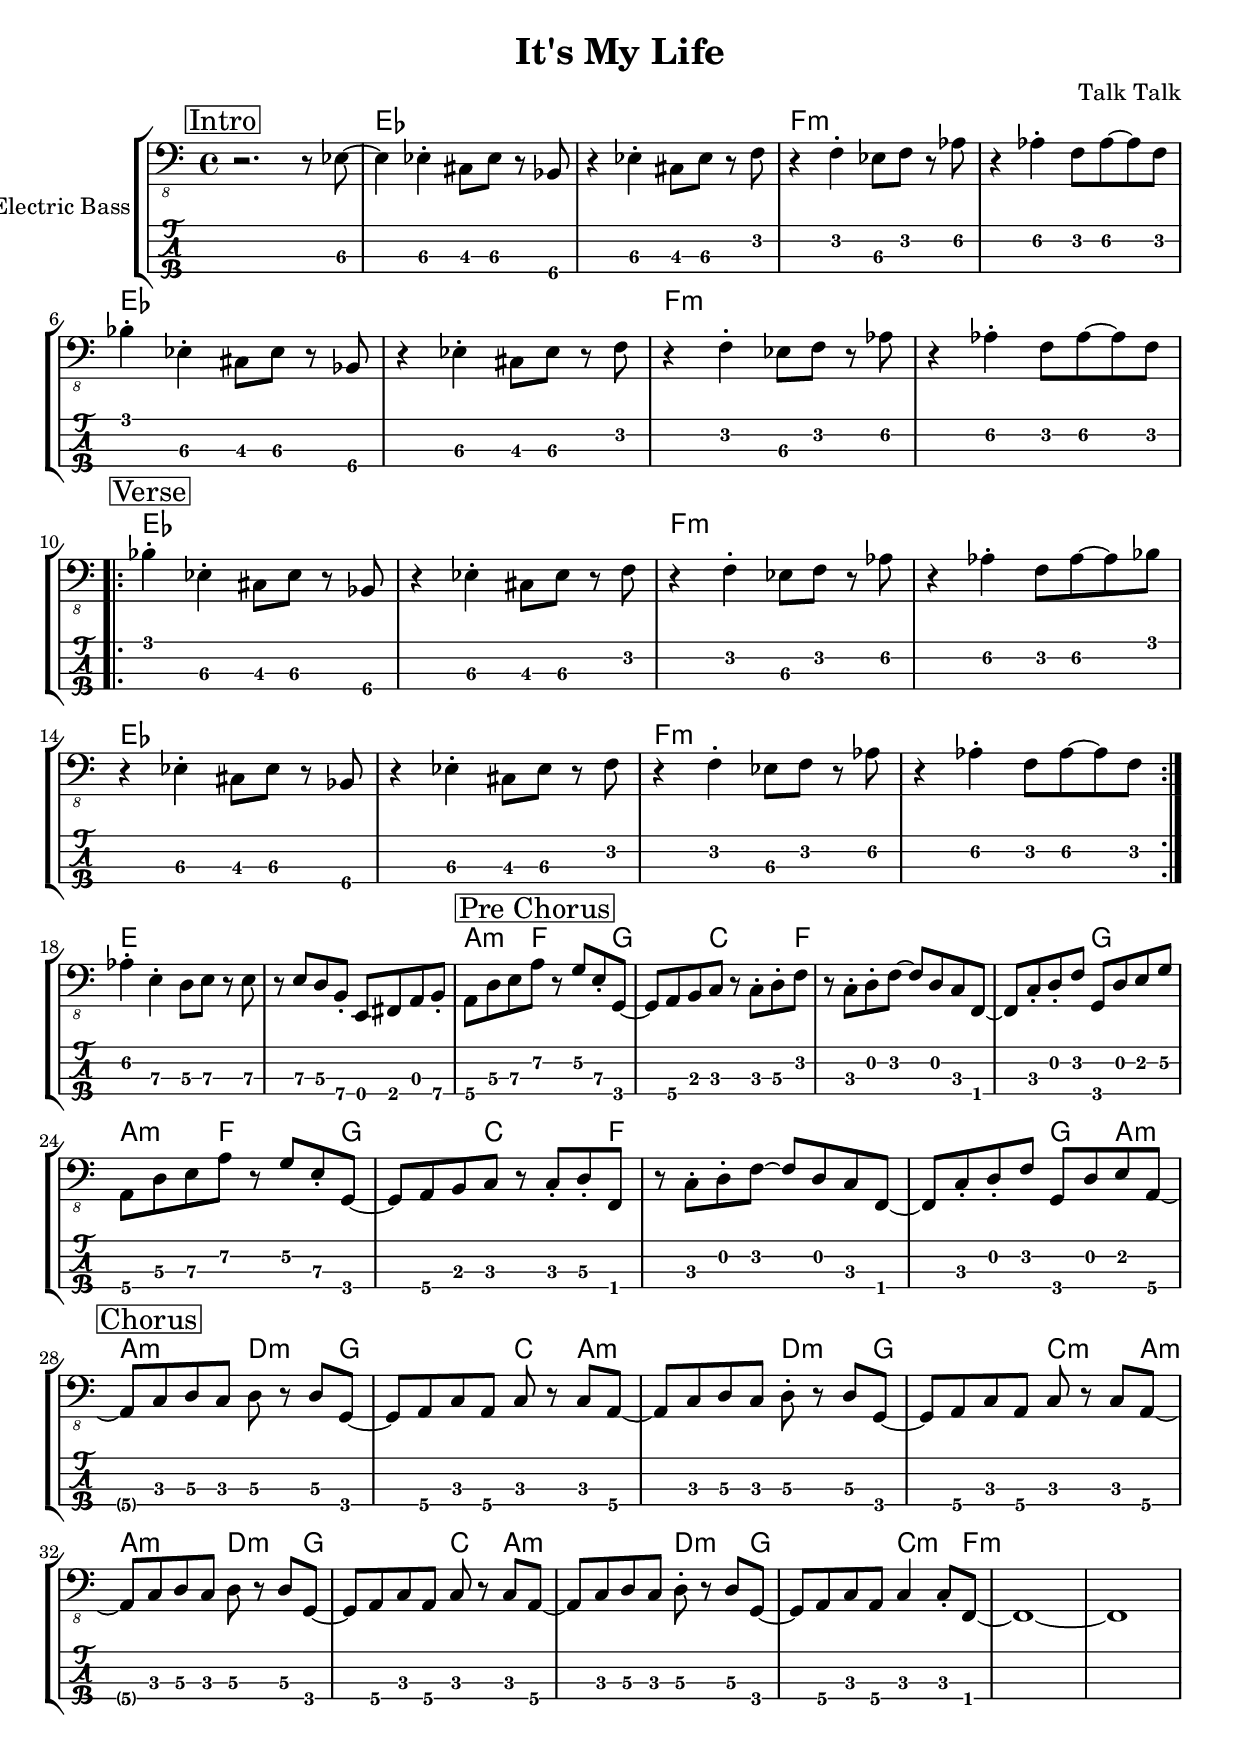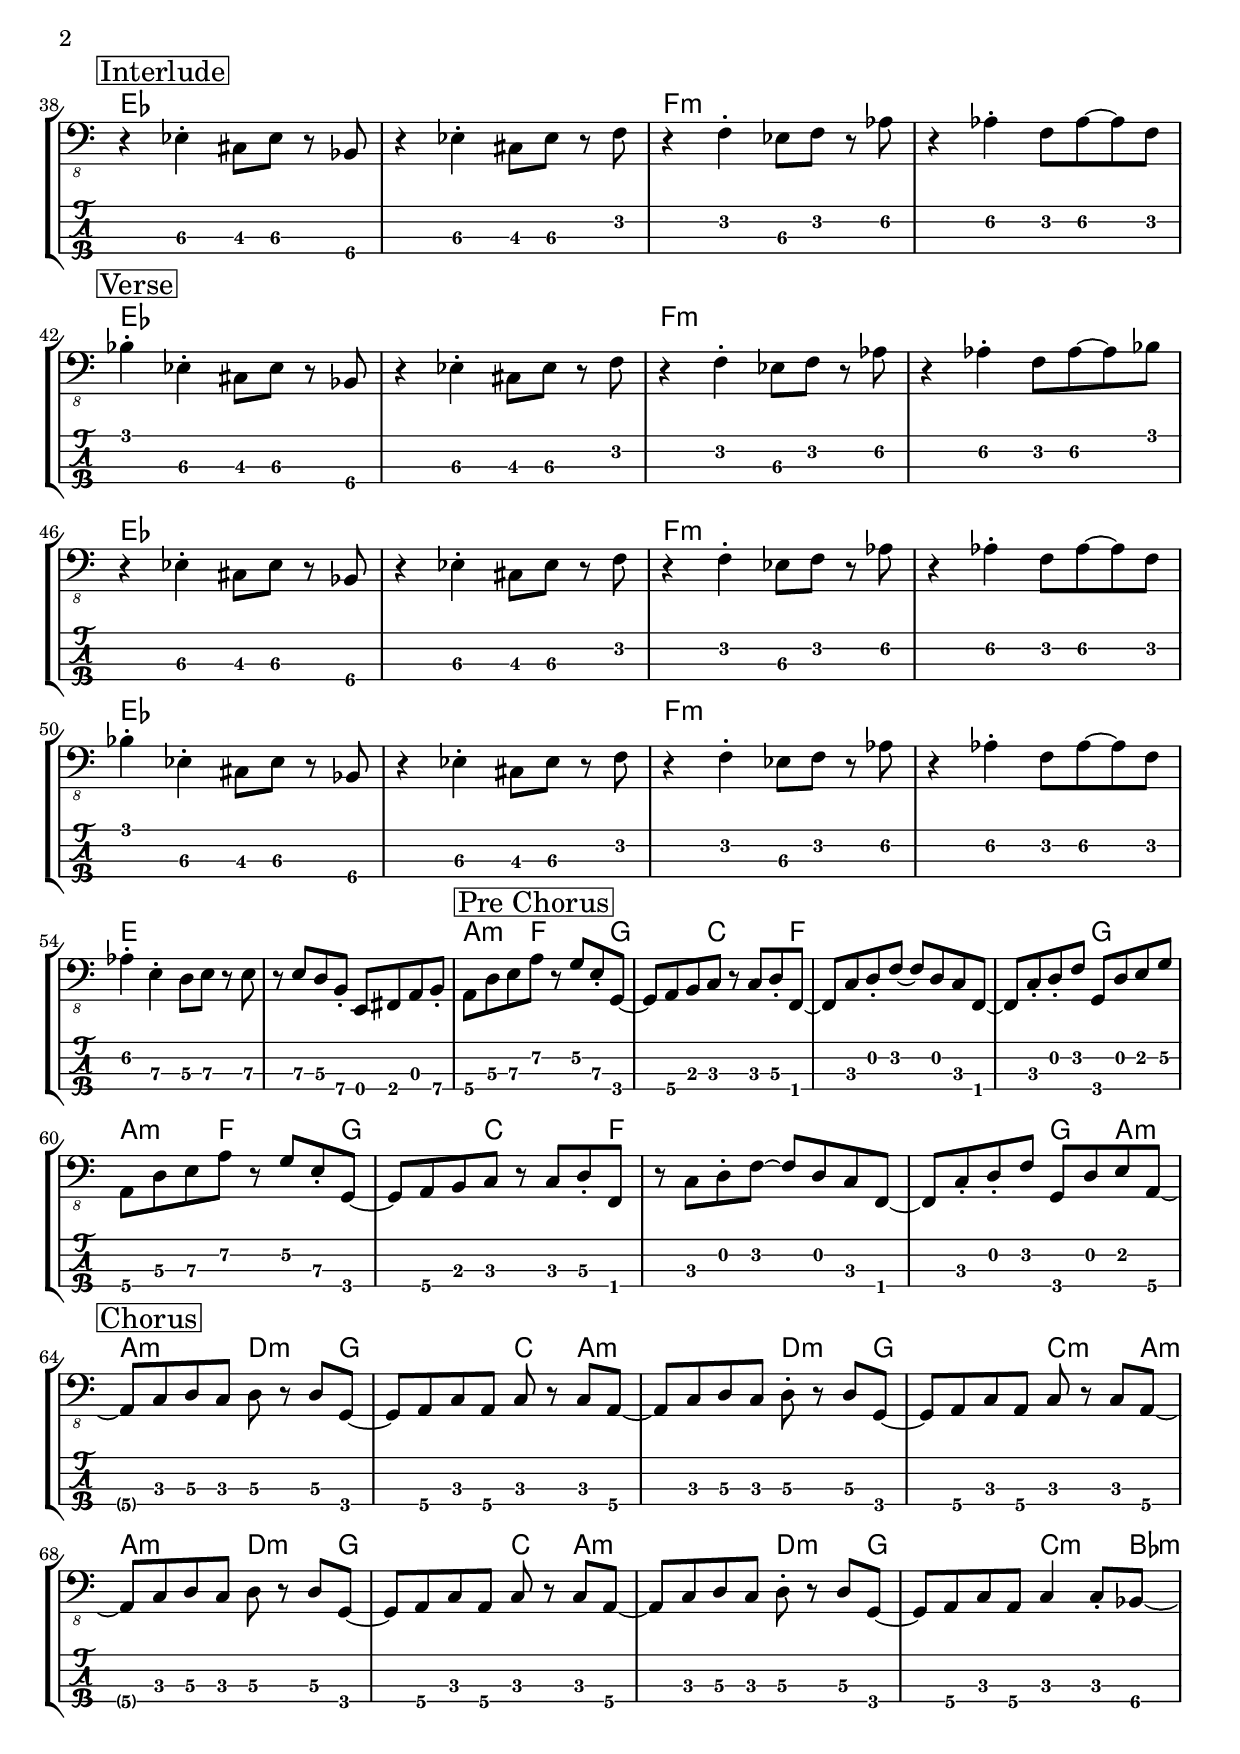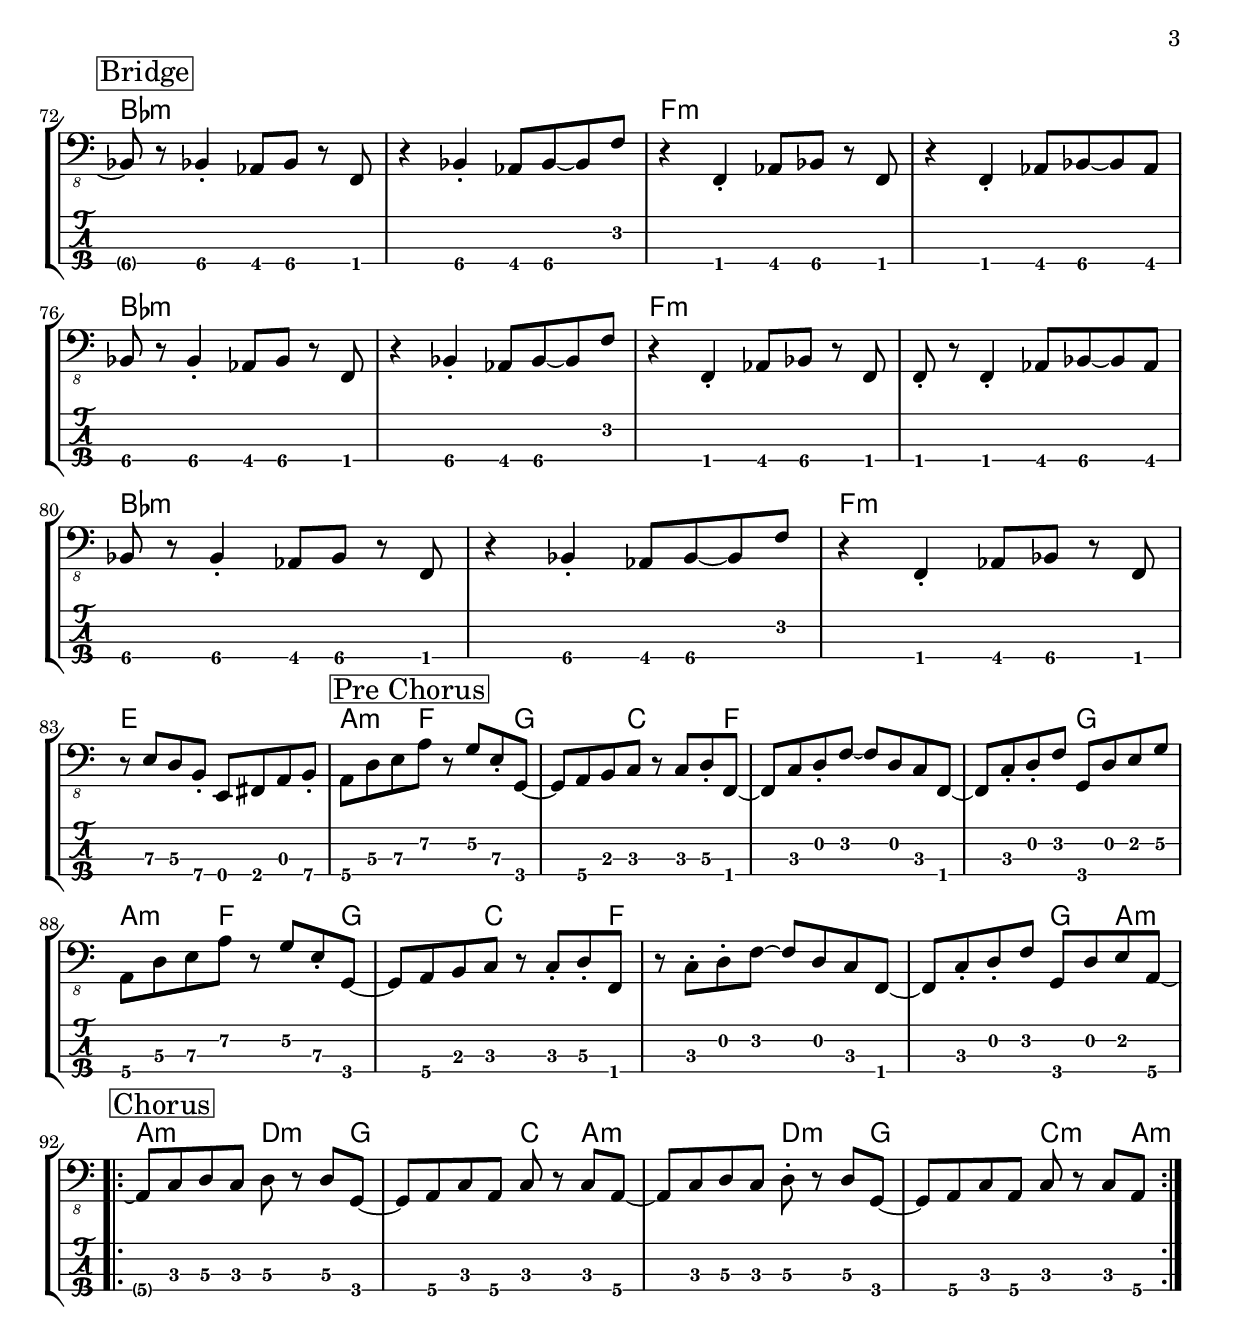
\version "2.19.82"

\header {
	title = "It's My Life"
    composer = "Talk Talk"
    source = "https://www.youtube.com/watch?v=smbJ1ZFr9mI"
}

mbreak = { \break }

global = {
	\key c \major
	\time 4/4
	\set Score.skipBars = ##t
	\override Score.RehearsalMark.self-alignment-X = #LEFT
}
electricBass = \relative c, {
	\global

	% Intro
	\mark \markup { \box { "Intro" } }
	r2. r8 es8~\3 |
	es4\3	es4\3\staccato	cis8 es8\3	r8 bes8\4 |
	r4	es4\3\staccato	cis8 es8\3	r8 f8\2 |
	r4	f4\staccato	es8\3 f8	r8 as8\2 |
	r4	as4\2\staccato	f8 as8\2~	as8\2 f8 |
	\mbreak

	bes4\staccato	es,4\3\staccato	cis8 es8\3	r8 bes8\4 |
	r4	es4\3\staccato	cis8 es8\3	r8 f8\2 |
	r4	f4\staccato	es8\3 f8	r8 as8\2 |
	r4	as4\2\staccato	f8 as8\2~	as8\2 f8 |
	\mbreak


	% Verse
	\mark \markup { \box { "Verse" } }
	\repeat volta 2 {
		bes4\staccato	es,4\3\staccato	cis8 es8\3	r8 bes8\4 |
		r4	es4\3\staccato	cis8 es8\3	r8 f8\2 |
		r4	f4\staccato	es8\3 f8	r8 as8\2 |
		r4	as4\2\staccato	f8 as8\2~	as8\2 bes8 |
		\mbreak
	
		r4	es,4\3\staccato	cis8 es8\3	r8 bes8\4 |
		r4	es4\3\staccato	cis8 es8\3	r8 f8\2 |
		r4	f4\staccato	es8\3 f8	r8 as8\2 |
		r4	as4\2\staccato	f8 as8\2~	as8\2 f8 |
		\mbreak
	}

	\allowPageTurn
	\barNumberCheck #26
	as4\2\staccato	e4\3\staccato	d8\3 e8\3	r8 e8\3 |
	r8 e8\3	d8\3 b8\4\staccato	e,8\4 fis\4	a8 b8\4\staccato |


	% Pre Chorus
	\mark \markup { \box { "Pre Chorus" } }
	a8\4 d8\3	e8\3 a8\2	r8 g8\2	e8\3\staccato g,\4~ |
	g8\4 a8\4	b8\3 c8\3	r8 c8\3\staccato	d8\3\staccato f8 |
	r8 c8\3\staccato	d8\staccato f8~	f8 d8	c8 f,8~ |
	f8 c'8\3\staccato	d8\staccato f8	g,8 d'8	e8 g8\2 |
	\mbreak

	a,8\4 d8\3	e8\3 a8\2	r8 g8\2	e8\3\staccato g,\4~ |
	g8\4 a8\4	b8\3 c8\3	r8 c8\3\staccato	d8\3\staccato f,8 |
	r8 c'8\3\staccato	d8\staccato f8~	f8 d8	c8 f,8~ |
	f8 c'8\3\staccato	d8\staccato f8	g,8 d'8	e8 a,8\4~ |
	\mbreak


	% Chorus
	\mark \markup { \box { "Chorus" } }
	\barNumberCheck #36
	a8\4 c8\3	d8\3 c8\3	d8\3 r8	d8\3 g,8\4~ |
	g8\4 a8\4	c8\3 a8\4	c8\3 r8	c8\3 a8\4~ |
	a8\4 c8\3	d8\3 c8\3	d8\3\staccato r8	d8\3 g,8\4~ |
	g8\4 a8\4	c8\3 a8\4	c8\3 r8	c8\3 a8\4~ |
	\mbreak

	a8\4 c8\3	d8\3 c8\3	d8\3 r8	d8\3 g,8\4~ |
	g8\4 a8\4	c8\3 a8\4	c8\3 r8	c8\3 a8\4~ |
	a8\4 c8\3	d8\3 c8\3	d8\3\staccato r8	d8\3 g,8\4~ |
	g8\4 a8\4	c8\3 a8\4	c4\3	c8\3\staccato f,8\4~ |
	f1\4~ |
	f1\4 |
	\mbreak


	% Interlude
	\mark \markup { \box { "Interlude" } }
	r4 es'=,4\3\staccato	cis8 es8\3	r8 bes8\4 |
	r4	es4\3\staccato	cis8 es8\3	r8 f8\2 |
	r4	f4\staccato	es8\3 f8	r8 as8\2 |
	r4	as4\2\staccato	f8 as8\2~	as8\2 f8 |
	\mbreak


	% Verse
	\mark \markup { \box { "Verse" } }
	\barNumberCheck #50
	bes4\staccato	es,4\3\staccato	cis8 es8\3	r8 bes8\4 |
	r4	es4\3\staccato	cis8 es8\3	r8 f8\2 |
	r4	f4\staccato	es8\3 f8	r8 as8\2 |
	r4	as4\2\staccato	f8 as8\2~	as8\2 bes8 |
	\mbreak

	r4	es,4\3\staccato	cis8 es8\3	r8 bes8\4 |
	r4	es4\3\staccato	cis8 es8\3	r8 f8\2 |
	r4	f4\staccato	es8\3 f8	r8 as8\2 |
	r4	as4\2\staccato	f8 as8\2~	as8\2 f8 |
	\mbreak

	bes4\staccato	es,4\3\staccato	cis8 es8\3	r8 bes8\4 |
	r4	es4\3\staccato	cis8 es8\3	r8 f8\2 |
	r4	f4\staccato	es8\3 f8	r8 as8\2 |
	r4	as4\2\staccato	f8 as8\2~	as8\2 f8 |
	\mbreak

	\barNumberCheck #62
	as4\2\staccato	e4\3\staccato	d8\3 e8\3	r8 e8\3 |
	r8 e8\3	d8\3 b8\4\staccato	e,8\4 fis\4	a8 b8\4\staccato |


	% Pre Chorus
	\mark \markup { \box { "Pre Chorus" } }
	a8\4 d8\3	e8\3 a8\2	r8 g8\2	e8\3\staccato g,\4~ |
	g8\4 a8\4	b8\3 c8\3	r8 c8\3	d8\3\staccato f,8~ |
	f8 c'8\3	d8\staccato f8~	f8 d8	c8 f,8~ |
	f8 c'8\3\staccato	d8\staccato f8	g,8 d'8	e8 g8\2 |
	\mbreak

	a,8\4 d8\3	e8\3 a8\2	r8 g8\2	e8\3\staccato g,\4~ |
	g8\4 a8\4	b8\3 c8\3	r8 c8\3	d8\3\staccato f,8 |
	r8 c'8\3	d8\staccato f8~	f8 d8	c8 f,8~ |
	f8 c'8\3\staccato	d8\staccato f8	g,8 d'8	e8 a,8\4~ |
	\mbreak


	% Chorus
	\mark \markup { \box { "Chorus" } }
	\barNumberCheck #72
	a8\4 c8\3	d8\3 c8\3	d8\3 r8	d8\3 g,8\4~ |
	g8\4 a8\4	c8\3 a8\4	c8\3 r8	c8\3 a8\4~ |
	a8\4 c8\3	d8\3 c8\3	d8\3\staccato r8	d8\3 g,8\4~ |
	g8\4 a8\4	c8\3 a8\4	c8\3 r8	c8\3 a8\4~ |
	\mbreak

	a8\4 c8\3	d8\3 c8\3	d8\3 r8	d8\3 g,8\4~ |
	g8\4 a8\4	c8\3 a8\4	c8\3 r8	c8\3 a8\4~ |
	a8\4 c8\3	d8\3 c8\3	d8\3\staccato r8	d8\3 g,8\4~ |
	g8\4 a8\4	c8\3 a8\4	c4\3	c8\3\staccato bes8\4~ |
	\mbreak


	% Bridge
	\mark \markup { \box { "Bridge" } }
	\barNumberCheck #80
	\repeat unfold 2 {
		bes=,,8\4 r8	bes4\4\staccato	as8 bes8\4	r8 f8 |
		r4	bes4\4\staccato	as8 bes8\4~	bes8\4 f'8 |
		r4	f,4\4\staccato	as8 bes8\4	r8 f8 |
	} \alternative {
		{
			r4	f4\4\staccato	as8 bes8\4~	bes8\4 as8 |
			\mbreak
		}
		{
			f8\4\staccato r8	f4\4\staccato	as8 bes8\4~	bes8\4 as8 |
		}
	}
	\mbreak

	bes8\4 r8	bes4\4\staccato	as8 bes8\4	r8 f8 |
	r4	bes4\4\staccato	as8 bes8\4~	bes8\4 f'8 |
	r4	f,4\4\staccato	as8 bes8\4	r8 f8 |
	\mbreak

	\barNumberCheck #91
	r8 e'=,8\3	d8\3 b8\4\staccato	e,8\4 fis\4	a8 b8\4\staccato |


	% Pre Chorus
	\mark \markup { \box { "Pre Chorus" } }
	a8\4 d8\3	e8\3 a8\2	r8 g8\2	e8\3\staccato g,\4~ |
	g8\4 a8\4	b8\3 c8\3	r8 c8\3	d8\3\staccato f,8~ |
	f8 c'8\3	d8\staccato f8~	f8 d8	c8 f,8~ |
	f8 c'8\3\staccato	d8\staccato f8	g,8 d'8	e8 g8\2 |
	\mbreak

	a,8\4 d8\3	e8\3 a8\2	r8 g8\2	e8\3\staccato g,\4~ |
	g8\4 a8\4	b8\3 c8\3	r8 c8\3\staccato	d8\3\staccato f,8 |
	r8 c'8\3\staccato	d8\staccato f8~	f8 d8	c8 f,8~ |
	f8 c'8\3\staccato	d8\staccato f8	g,8 d'8	e8 a,8\4~ |
	\mbreak


	% Chorus
	\mark \markup { \box { "Chorus" } }
	\barNumberCheck #100
	\repeat volta 3 {
		a8\4 c8\3	d8\3 c8\3	d8\3 r8	d8\3 g,8\4~ |
		g8\4 a8\4	c8\3 a8\4	c8\3 r8	c8\3 a8\4~ |
		a8\4 c8\3	d8\3 c8\3	d8\3\staccato r8	d8\3 g,8\4~ |
		g8\4 a8\4	c8\3 a8\4	c8\3 r8	c8\3 a8\4~ |
		\mbreak
	}
}

chordNames = \chordmode {
	\global
	% Akkoordnamen volgen.
	% Intro
	s1 |
	es1 | es1 | f1:m | f1:m |
	es1 | es1 | f1:m | f1:m |


	% Verse
	\repeat volta 2 {
		es1 | es1 | f1:m | f1:m |
		es1 | es1 | f1:m | f1:m |
	}

	\barNumberCheck #26
	e1 | e1 |
	% Pre Chorus
	a4.:m f2 g8 | g4. c2 f8 | f1 | f2 g2 |
	a4.:m f2 g8 | g4. c2 f8 | f1 | f2 g4 a4:m |


	% Chorus
	\barNumberCheck #36
	a2:m d4.:m g8 | g2 c4 a4:m | a2:m d4.:m g8 | g2 c4.:m a8:m |
	a2:m d4.:m g8 | g2 c4 a4:m | a2:m d4.:m g8 | g2 c4.:m f8:m |
	f1:m | f1:m |


	% Interlude
	es1 | es1 | f1:m | f1:m |


	% Verse
	\barNumberCheck #50
	es1 | es1 | f1:m | f1:m |
	es1 | es1 | f1:m | f1:m |
	es1 | es1 | f1:m | f1:m |

	\barNumberCheck #62
	e1 | e1
	% Pre Chorus
	a4.:m f2 g8 | g4. c2 f8 | f1 | f2 g2 |
	a4.:m f2 g8 | g4. c2 f8 | f1 | f2 g4 a4:m |


	% Chorus
	\barNumberCheck #72
	a2:m d4.:m g8 | g2 c4 a4:m | a2:m d4.:m g8 | g2 c4.:m a8:m |
	a2:m d4.:m g8 | g2 c4 a4:m | a2:m d4.:m g8 | g2 c4.:m bes8:m |


	% Bridge
	\barNumberCheck #80
	\repeat unfold 2 {
		bes1:m | bes1:m | f1:m |
	} \alternative {
		{
			f1:m |
		}
		{
			f1:m |
		}
	}
	bes1:m | bes1:m | f1:m |

	\barNumberCheck #91
	e1 |
	% Pre Chorus
	a4.:m f2 g8 | g4. c2 f8 | f1 | f2 g2 |
	a4.:m f2 g8 | g4. c2 f8 | f1 | f2 g4 a4:m |


	% Chorus
	\barNumberCheck #100
	\repeat volta 3 {
		a2:m d4.:m g8 | g2 c4 a4:m | a2:m d4.:m g8 | g2 c4.:m a8:m |
	}
}

chordsPart = \new ChordNames {
    \set chordChanges = ##t
    \chordNames
}

electricBassPart = \new StaffGroup \with {
  \consists "Instrument_name_engraver"
  instrumentName = "Electric Bass"
} <<
  \new Staff {
	\omit Voice.StringNumber
	\clef "bass_8" \electricBass
  }
  \new TabStaff \with {
    stringTunings = #bass-tuning
  } \electricBass
>>

\score {
  <<
    \chordsPart
    \electricBassPart
  >>
  \layout { }
  \midi { \tempo 4 = 120 }
}
